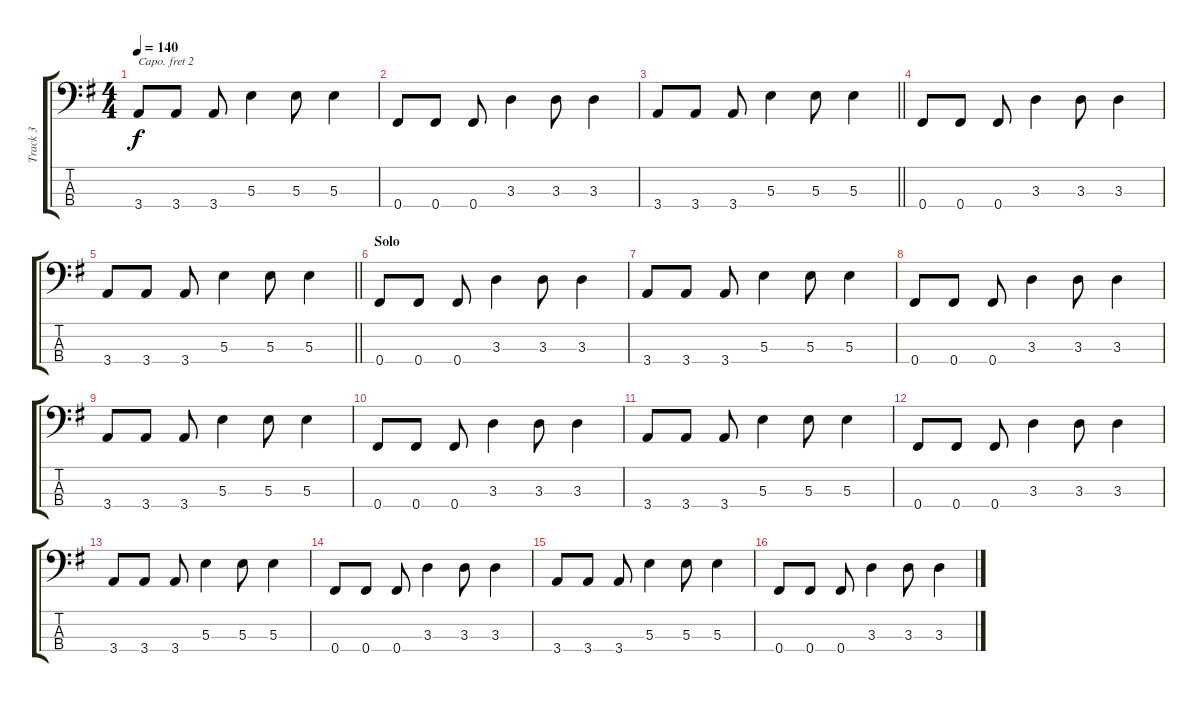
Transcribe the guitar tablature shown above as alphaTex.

\track ("Track 3" "Track 3") {instrument electricbasspick}
\staff {score tabs}
\capo 2
\tuning (G2 D2 A1 E1) {hide}
\ts (4 4)
\tempo 140
\clef f4
\ks g
3.4.8{dy f} 3.4.8 3.4.8 5.3.4 5.3.8 5.3.4 |
0.4.8 0.4.8 0.4.8 3.3.4 3.3.8 3.3.4 |
\barLineRight lightlight
3.4.8 3.4.8 3.4.8 5.3.4 5.3.8 5.3.4 |
0.4.8 0.4.8 0.4.8 3.3.4 3.3.8 3.3.4 |
\barLineRight lightlight
3.4.8 3.4.8 3.4.8 5.3.4 5.3.8 5.3.4 |
\section ("" "Solo")
0.4.8 0.4.8 0.4.8 3.3.4 3.3.8 3.3.4 |
3.4.8 3.4.8 3.4.8 5.3.4 5.3.8 5.3.4 |
0.4.8 0.4.8 0.4.8 3.3.4 3.3.8 3.3.4 |
3.4.8 3.4.8 3.4.8 5.3.4 5.3.8 5.3.4 |
0.4.8 0.4.8 0.4.8 3.3.4 3.3.8 3.3.4 |
3.4.8 3.4.8 3.4.8 5.3.4 5.3.8 5.3.4 |
0.4.8 0.4.8 0.4.8 3.3.4 3.3.8 3.3.4 |
3.4.8 3.4.8 3.4.8 5.3.4 5.3.8 5.3.4 |
0.4.8 0.4.8 0.4.8 3.3.4 3.3.8 3.3.4 |
3.4.8 3.4.8 3.4.8 5.3.4 5.3.8 5.3.4 |
0.4.8 0.4.8 0.4.8 3.3.4 3.3.8 3.3.4
